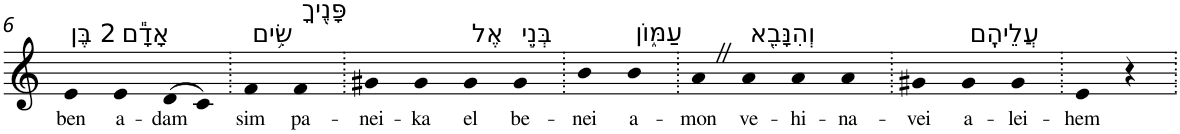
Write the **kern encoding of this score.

**kern	**text
*part1	*part1
*staff1	*staff1
*I"Piano	*
*I'Pno	*
!!LO:PB:g=z
*clefG2	*
*k[]	*
=6	=6
!LO:TX:a:t=2 בֶּן	!
!	!LO:LY:b
4e	ben
!LO:TX:a:t=אָדָ֕ם	!
!	!LO:LY:b
4e	a-
!	!LO:LY:b
(>8d	-dam
8c)	.
=7.	=7.
!LO:TX:a:t=שִׂ֥ים	!
!	!LO:LY:b
4f	sim
!LO:TX:a:t=פָּנֶ֖יךָ	!
!	!LO:LY:b
4f	pa-
=8.	=8.
!	!LO:LY:b
4g#X	-nei-
!	!LO:LY:b
4g#	-ka
!LO:TX:a:t=אֶל	!
!	!LO:LY:b
4g#	el
!LO:TX:a:t=בְּנֵ֣י	!
!	!LO:LY:b
4g#	be-
=9.	=9.
!	!LO:LY:b
4b	-nei
!LO:TX:a:t=עַמּ֑וֹן	!
!	!LO:LY:b
4b	a-
=10.	=10.
!	!LO:LY:b
4aZ	-mon
!LO:TX:a:t=וְהִנָּבֵ֖א	!
!	!LO:LY:b
4a	ve-
!	!LO:LY:b
4a	-hi-
!	!LO:LY:b
4a	-na-
=11.	=11.
!	!LO:LY:b
4g#X	-vei
!LO:TX:a:t=עֲלֵיהֶֽם	!
!	!LO:LY:b
4g#	a-
!	!LO:LY:b
4g#	-lei-
=12.	=12.
!	!LO:LY:b
4e	-hem
4r	.
=.	=.
*-	*-
